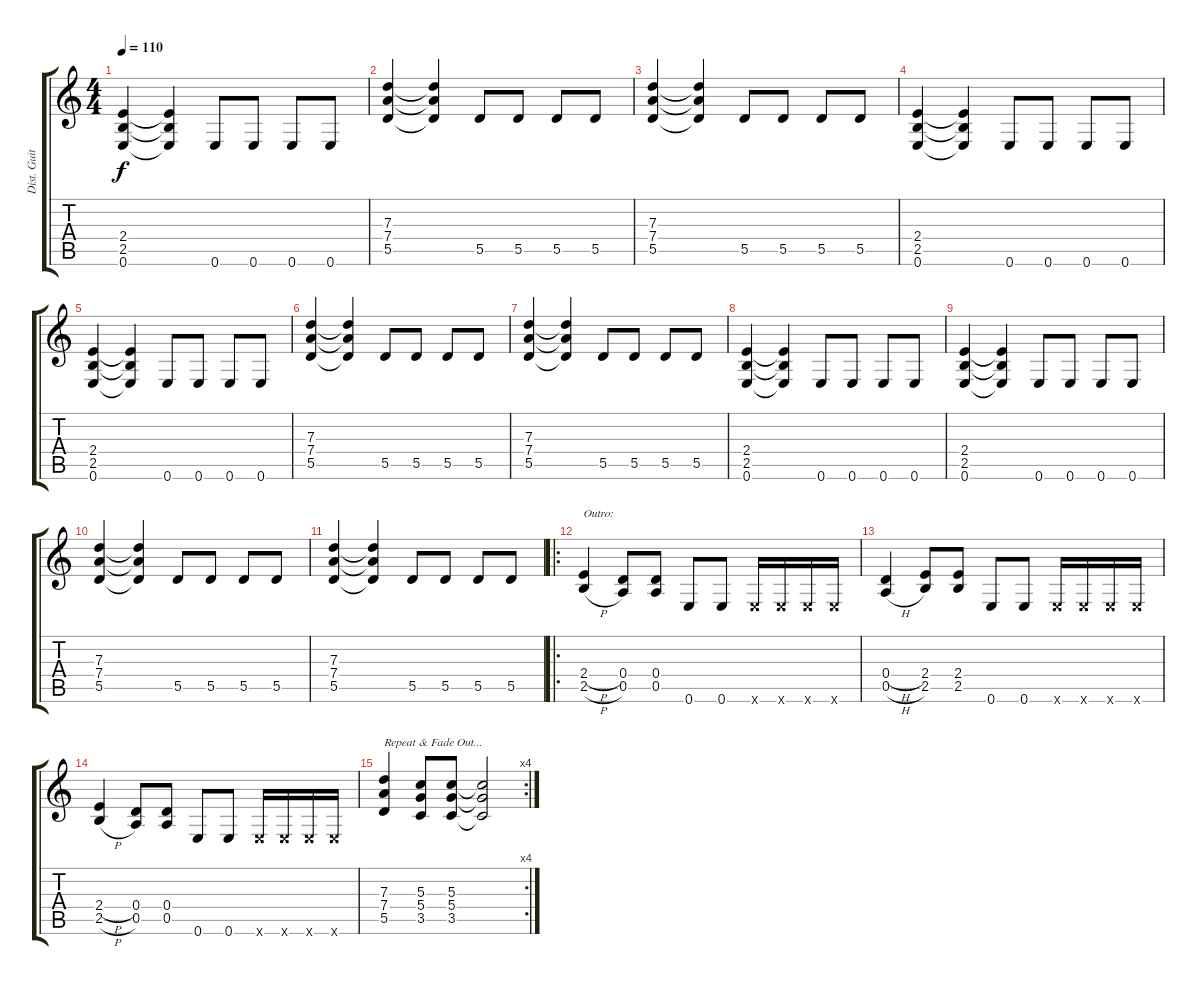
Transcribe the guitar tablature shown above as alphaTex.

\track ("Dist. Guitar 1" "Dist. Guit") {instrument overdrivenguitar}
\staff {score tabs}
\tuning (E4 B3 G3 D3 A2 E2) {hide}
\ts (4 4)
\tempo 110
\clef g2
\ks c
(2.4 2.5 0.6).4{dy f} (2.4{t} 2.5{t} 0.6{t}).4 0.6.8 0.6.8 0.6.8 0.6.8 |
(7.3 7.4 5.5).4 (7.3{t} 7.4{t} 5.5{t}).4 5.5.8 5.5.8 5.5.8 5.5.8 |
(7.3 7.4 5.5).4 (7.3{t} 7.4{t} 5.5{t}).4 5.5.8 5.5.8 5.5.8 5.5.8 |
(2.4 2.5 0.6).4 (2.4{t} 2.5{t} 0.6{t}).4 0.6.8 0.6.8 0.6.8 0.6.8 |
(2.4 2.5 0.6).4 (2.4{t} 2.5{t} 0.6{t}).4 0.6.8 0.6.8 0.6.8 0.6.8 |
(7.3 7.4 5.5).4 (7.3{t} 7.4{t} 5.5{t}).4 5.5.8 5.5.8 5.5.8 5.5.8 |
(7.3 7.4 5.5).4 (7.3{t} 7.4{t} 5.5{t}).4 5.5.8 5.5.8 5.5.8 5.5.8 |
(2.4 2.5 0.6).4 (2.4{t} 2.5{t} 0.6{t}).4 0.6.8 0.6.8 0.6.8 0.6.8 |
(2.4 2.5 0.6).4 (2.4{t} 2.5{t} 0.6{t}).4 0.6.8 0.6.8 0.6.8 0.6.8 |
(7.3 7.4 5.5).4 (7.3{t} 7.4{t} 5.5{t}).4 5.5.8 5.5.8 5.5.8 5.5.8 |
(7.3 7.4 5.5).4 (7.3{t} 7.4{t} 5.5{t}).4 5.5.8 5.5.8 5.5.8 5.5.8 |
\ro
(2.4{h} 2.5{h}).4{txt "Outro:"} (0.4 0.5).8 (0.4 0.5).8 0.6.8 0.6.8 0.6{x}.16 0.6{x}.16 0.6{x}.16 0.6{x}.16 |
(0.4{h} 0.5{h}).4 (2.4 2.5).8 (2.4 2.5).8 0.6.8 0.6.8 0.6{x}.16 0.6{x}.16 0.6{x}.16 0.6{x}.16 |
(2.4{h} 2.5{h}).4 (0.4 0.5).8 (0.4 0.5).8 0.6.8 0.6.8 0.6{x}.16 0.6{x}.16 0.6{x}.16 0.6{x}.16 |
\rc 4
(7.3 7.4 5.5).4{txt "Repeat & Fade Out..."} (5.3 5.4 3.5).8 (5.3 5.4 3.5).8 (5.3{t} 5.4{t} 3.5{t}).2
